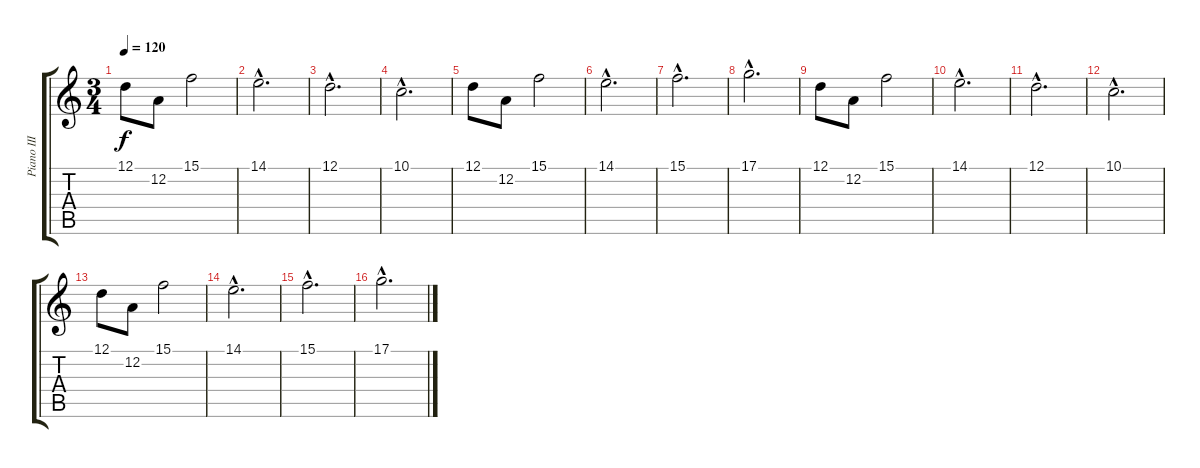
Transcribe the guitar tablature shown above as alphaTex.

\track ("Piano III" "Piano III") {instrument acousticgrandpiano}
\staff {score tabs}
\tuning (D4 A3 F3 C3 G2 D2) {hide}
\ts (3 4)
\tempo 120
\clef g2
\ks c
12.1.8{dy f} 12.2.8 15.1.2 |
14.1{hac}.2{d} |
12.1{hac}.2{d} |
10.1{hac}.2{d} |
12.1.8 12.2.8 15.1.2 |
14.1{hac}.2{d} |
15.1{hac}.2{d} |
17.1{hac}.2{d} |
12.1.8 12.2.8 15.1.2 |
14.1{hac}.2{d} |
12.1{hac}.2{d} |
10.1{hac}.2{d} |
12.1.8 12.2.8 15.1.2 |
14.1{hac}.2{d} |
15.1{hac}.2{d} |
17.1{hac}.2{d}
